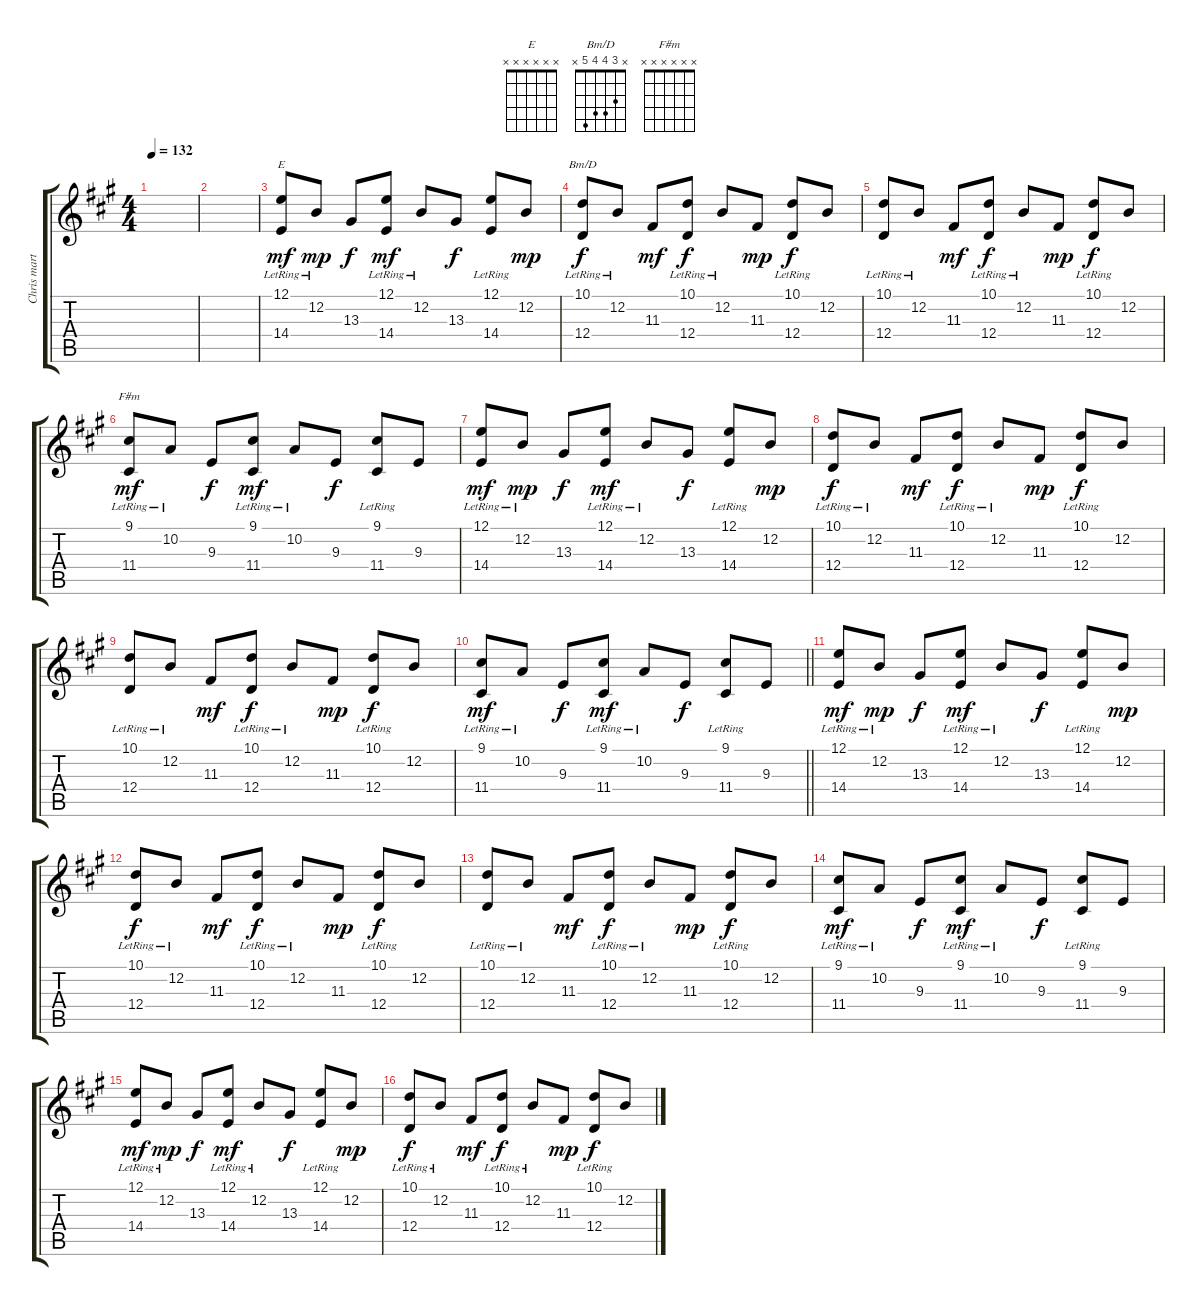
\track ("Chris martin-Piano" "Chris mart") {instrument brightacousticpiano}
\staff {score tabs}
\tuning (E4 B3 G3 D3 A2 E2) {hide}
\chord ("E" x x x x x x)
\chord ("Bm/D" x 3 4 4 5 x)
\chord ("F#m" x x x x x x)
\ts (4 4)
\tempo 132
\clef g2
\ks a
|
|
(12.1{lr} 14.4{lr}).8{ch "E" dy mf} 12.2{lr}.8{dy mp} 13.3.8{dy f} (12.1{lr} 14.4{lr}).8{dy mf} 12.2{lr}.8 13.3.8{dy f} (12.1{lr} 14.4{lr}).8 12.2.8{dy mp} |
(10.1{lr} 12.4{lr}).8{ch "Bm/D" dy f} 12.2{lr}.8 11.3.8{dy mf} (10.1{lr} 12.4{lr}).8{dy f} 12.2{lr}.8 11.3.8{dy mp} (10.1{lr} 12.4{lr}).8{dy f} 12.2.8 |
(10.1{lr} 12.4{lr}).8 12.2{lr}.8 11.3.8{dy mf} (10.1{lr} 12.4{lr}).8{dy f} 12.2{lr}.8 11.3.8{dy mp} (10.1{lr} 12.4{lr}).8{dy f} 12.2.8 |
(9.1{lr} 11.4{lr}).8{ch "F#m" dy mf} 10.2{lr}.8 9.3.8{dy f} (9.1{lr} 11.4{lr}).8{dy mf} 10.2{lr}.8 9.3.8{dy f} (9.1{lr} 11.4{lr}).8 9.3.8 |
(12.1{lr} 14.4{lr}).8{dy mf} 12.2{lr}.8{dy mp} 13.3.8{dy f} (12.1{lr} 14.4{lr}).8{dy mf} 12.2{lr}.8 13.3.8{dy f} (12.1{lr} 14.4{lr}).8 12.2.8{dy mp} |
(10.1{lr} 12.4{lr}).8{dy f} 12.2{lr}.8 11.3.8{dy mf} (10.1{lr} 12.4{lr}).8{dy f} 12.2{lr}.8 11.3.8{dy mp} (10.1{lr} 12.4{lr}).8{dy f} 12.2.8 |
(10.1{lr} 12.4{lr}).8 12.2{lr}.8 11.3.8{dy mf} (10.1{lr} 12.4{lr}).8{dy f} 12.2{lr}.8 11.3.8{dy mp} (10.1{lr} 12.4{lr}).8{dy f} 12.2.8 |
\barLineRight lightlight
(9.1{lr} 11.4{lr}).8{dy mf} 10.2{lr}.8 9.3.8{dy f} (9.1{lr} 11.4{lr}).8{dy mf} 10.2{lr}.8 9.3.8{dy f} (9.1{lr} 11.4{lr}).8 9.3.8 |
(12.1{lr} 14.4{lr}).8{dy mf} 12.2{lr}.8{dy mp} 13.3.8{dy f} (12.1{lr} 14.4{lr}).8{dy mf} 12.2{lr}.8 13.3.8{dy f} (12.1{lr} 14.4{lr}).8 12.2.8{dy mp} |
(10.1{lr} 12.4{lr}).8{dy f} 12.2{lr}.8 11.3.8{dy mf} (10.1{lr} 12.4{lr}).8{dy f} 12.2{lr}.8 11.3.8{dy mp} (10.1{lr} 12.4{lr}).8{dy f} 12.2.8 |
(10.1{lr} 12.4{lr}).8 12.2{lr}.8 11.3.8{dy mf} (10.1{lr} 12.4{lr}).8{dy f} 12.2{lr}.8 11.3.8{dy mp} (10.1{lr} 12.4{lr}).8{dy f} 12.2.8 |
(9.1{lr} 11.4{lr}).8{dy mf} 10.2{lr}.8 9.3.8{dy f} (9.1{lr} 11.4{lr}).8{dy mf} 10.2{lr}.8 9.3.8{dy f} (9.1{lr} 11.4{lr}).8 9.3.8 |
(12.1{lr} 14.4{lr}).8{dy mf} 12.2{lr}.8{dy mp} 13.3.8{dy f} (12.1{lr} 14.4{lr}).8{dy mf} 12.2{lr}.8 13.3.8{dy f} (12.1{lr} 14.4{lr}).8 12.2.8{dy mp} |
(10.1{lr} 12.4{lr}).8{dy f} 12.2{lr}.8 11.3.8{dy mf} (10.1{lr} 12.4{lr}).8{dy f} 12.2{lr}.8 11.3.8{dy mp} (10.1{lr} 12.4{lr}).8{dy f} 12.2.8
